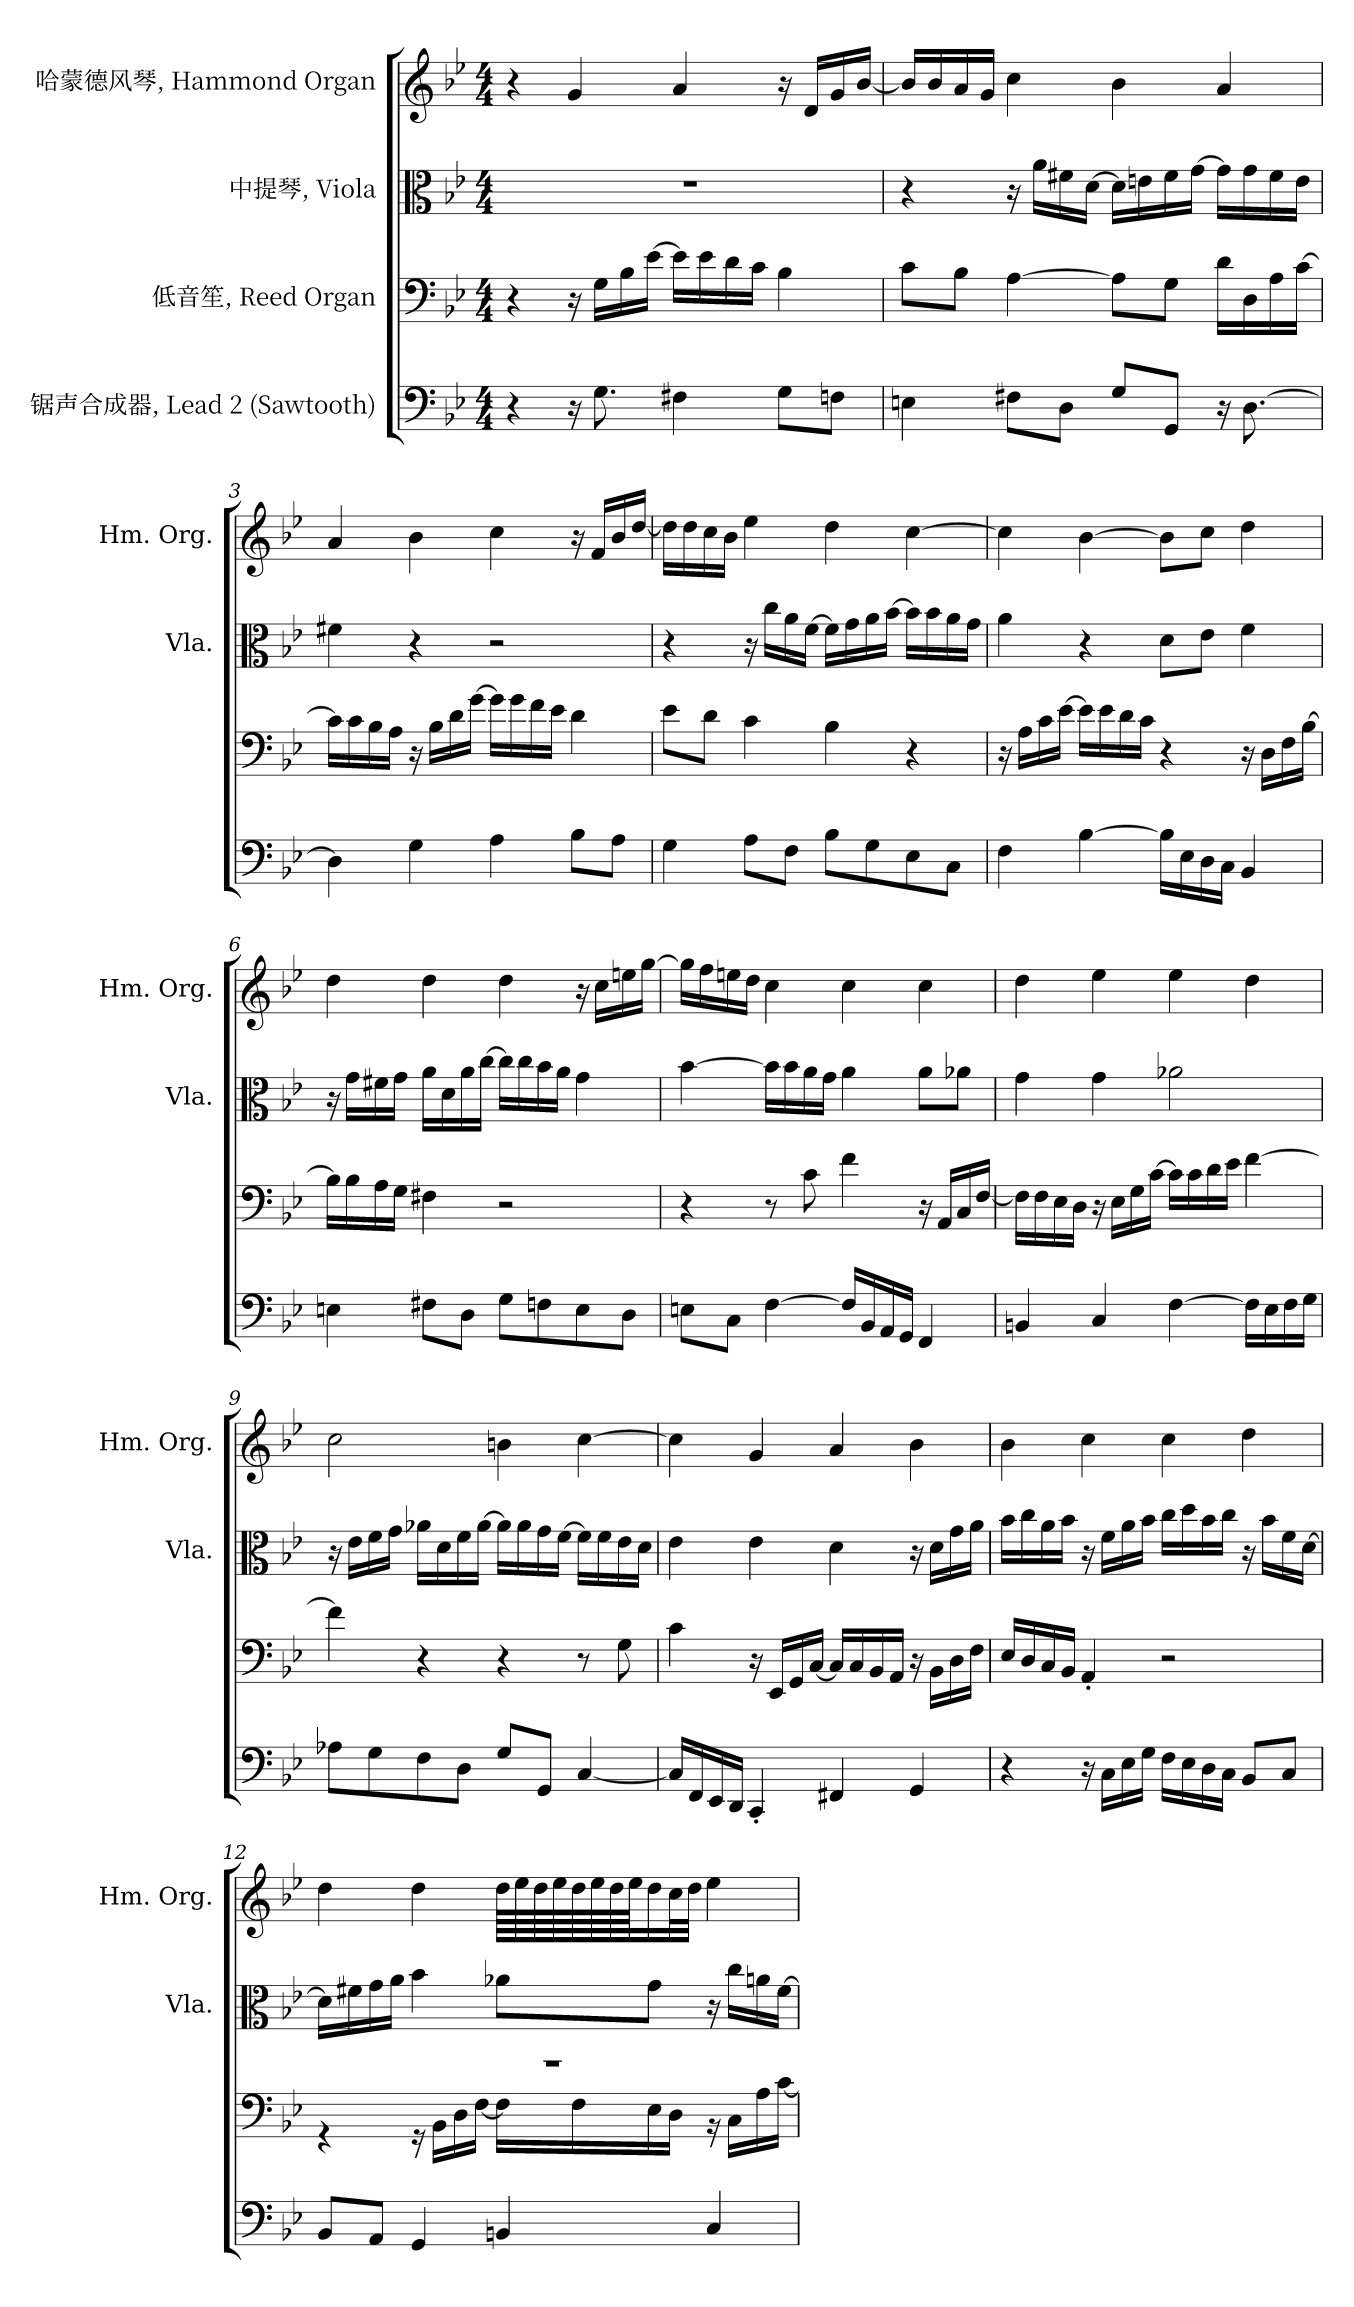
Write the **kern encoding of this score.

**kern	**kern	**kern	**kern
*part4	*part3	*part2	*part1
*staff4	*staff3	*staff2	*staff1
*I"锯声合成器, Lead 2 (Sawtooth)	*I"低音笙, Reed Organ	*I"中提琴, Viola	*I"哈蒙德风琴, Hammond Organ
*	*	*I'Vla.	*I'Hm. Org.
*clefF4	*clefF4	*clefC3	*clefG2
*k[b-e-]	*k[b-e-]	*k[b-e-]	*k[b-e-]
*M4/4	*M4/4	*M4/4	*M4/4
*MM67	*MM67	*MM67	*MM67
=1	=1	=1	=1
4r	4r	1r	4r
16r	16r	.	4g/
8.G\	16G\LL	.	.
.	16B-\	.	.
.	[16e-\JJ	.	.
4F#X\	16e-\LL]	.	4a/
.	16e-\	.	.
.	16d\	.	.
.	16c\JJ	.	.
8G\L	4B-\	.	16r
.	.	.	16d/LL
8Fn\J	.	.	16g/
.	.	.	[16b-/JJ
!!LO:LB:g=z
=2	=2	=2	=2
4En\	8c\L	4r	16b-/LL]
.	.	.	16b-/
.	8B-\J	.	16a/
.	.	.	16g/JJ
8F#X\L	[4A\	16r	4cc\
.	.	16a\LL	.
8D\J	.	16f#X\	.
.	.	[16d\JJ	.
8G/L	8A\L]	16d\LL]	4b-\
.	.	16en\	.
8GG/J	8G\J	16f#\	.
.	.	[16g\JJ	.
16r	16d\LL	16g\LL]	4a/
[8.D\	16D\	16g\	.
.	16A\	16f#\	.
.	[16c\JJ	16e\JJ	.
=3	=3	=3	=3
4D\]	16c\LL]	4f#X\	4a/
.	16c\	.	.
.	16B-\	.	.
.	16A\JJ	.	.
4G\	16r	4r	4b-\
.	16B-\LL	.	.
.	16d\	.	.
.	[16g\JJ	.	.
4A\	16g\LL]	2r	4cc\
.	16g\	.	.
.	16f\	.	.
.	16e-\JJ	.	.
8B-\L	4d\	.	16r
.	.	.	16f/LL
8A\J	.	.	16b-/
.	.	.	[16dd/JJ
!!LO:LB:g=z
=4	=4	=4	=4
4G\	8e-\L	4r	16dd\LL]
.	.	.	16dd\
.	8d\J	.	16cc\
.	.	.	16b-\JJ
8A\L	4c\	16r	4ee-\
.	.	16cc\LL	.
8F\J	.	16a\	.
.	.	[16f\JJ	.
8B-\L	4B-\	16f\LL]	4dd\
.	.	16g\	.
8G\	.	16a\	.
.	.	[16b-\JJ	.
8E-\	4r	16b-\LL]	[4cc\
.	.	16b-\	.
8C\J	.	16a\	.
.	.	16g\JJ	.
=5	=5	=5	=5
4F\	16r	4a\	4cc\]
.	16A\LL	.	.
.	16c\	.	.
.	[16e-\JJ	.	.
[4B-\	16e-\LL]	4r	[4b-\
.	16e-\	.	.
.	16d\	.	.
.	16c\JJ	.	.
16B-\LL]	4r	8d\L	8b-\L]
16E-\	.	.	.
16D\	.	8e-\J	8cc\J
16C\JJ	.	.	.
4BB-/	16r	4f\	4dd\
.	16D\LL	.	.
.	16F\	.	.
.	[16B-\JJ	.	.
!!LO:PB:g=z
=6	=6	=6	=6
4En\	16B-\LL]	16r	4dd\
.	16B-\	16g\LL	.
.	16A\	16f#X\	.
.	16G\JJ	16g\JJ	.
8F#X\L	4F#X\	16a\LL	4dd\
.	.	16d\	.
8D\J	.	16a\	.
.	.	[16cc\JJ	.
8G\L	2r	16cc\LL]	4dd\
.	.	16cc\	.
8Fn\	.	16b-\	.
.	.	16a\JJ	.
8E\	.	4g\	16r
.	.	.	16cc\LL
8D\J	.	.	16een\
.	.	.	[16gg\JJ
=7	=7	=7	=7
8En\L	4r	[4b-\	16gg\LL]
.	.	.	16ff\
8C\J	.	.	16een\
.	.	.	16dd\JJ
[4F\	8r	16b-\LL]	4cc\
.	.	16b-\	.
.	8c\	16a\	.
.	.	16g\JJ	.
16F/LL]	4f\	4a\	4cc\
16BB-/	.	.	.
16AA/	.	.	.
16GG/JJ	.	.	.
4FF/	16r	8a\L	4cc\
.	16AA/LL	.	.
.	16C/	8a-X\J	.
.	[16F/JJ	.	.
!!LO:LB:g=z
=8	=8	=8	=8
4BBn/	16F\LL]	4g\	4dd\
.	16F\	.	.
.	16E-\	.	.
.	16D\JJ	.	.
4C/	16r	4g\	4ee-\
.	16E-\LL	.	.
.	16G\	.	.
.	[16c\JJ	.	.
[4F\	16c\LL]	2a-X\	4ee-\
.	16c\	.	.
.	16d\	.	.
.	16e-\JJ	.	.
16F\LL]	[4f\	.	4dd\
16E-\	.	.	.
16F\	.	.	.
16G\JJ	.	.	.
=9	=9	=9	=9
8A-X\L	4f\]	16r	2cc\
.	.	16e-\LL	.
8G\	.	16f\	.
.	.	16g\JJ	.
8F\	4r	16a-X\LL	.
.	.	16d\	.
8D\J	.	16f\	.
.	.	[16a-\JJ	.
8G/L	4r	16a-\LL]	4bn\
.	.	16a-\	.
8GG/J	.	16g\	.
.	.	[16f\JJ	.
[4C/	8r	16f\LL]	[4cc\
.	.	16f\	.
.	8G\	16e-\	.
.	.	16d\JJ	.
!!LO:LB:g=z
=10	=10	=10	=10
16C/LL]	4c\	4e-\	4cc\]
16FF/	.	.	.
16EE-/	.	.	.
16DD/JJ	.	.	.
4CC'/	16r	4e-\	4g/
.	16EE-/LL	.	.
.	16GG/	.	.
.	[16C/JJ	.	.
4FF#X/	16C/LL]	4d\	4a/
.	16C/	.	.
.	16BB-/	.	.
.	16AA/JJ	.	.
4GG/	16r	16r	4b-\
.	16BB-\LL	16d\LL	.
.	16D\	16g\	.
.	16F\JJ	16a\JJ	.
=11	=11	=11	=11
4r	16E-/LL	16b-\LL	4b-\
.	16D/	16cc\	.
.	16C/	16a\	.
.	16BB-/JJ	16b-\JJ	.
16r	4AA'/	16r	4cc\
16C\LL	.	16f\LL	.
16E-\	.	16a\	.
16G\JJ	.	16b-\JJ	.
16F\LL	2r	16cc\LL	4cc\
16E-\	.	16dd\	.
16D\	.	16b-\	.
16C\JJ	.	16cc\JJ	.
8BB-/L	.	16r	4dd\
.	.	16b-\LL	.
8C/J	.	16f\	.
.	.	[16d\JJ	.
!!LO:PB:g=z
=12	=12	=12	=12
*	*^	*	*
8BB-/L	1r	4r	16d\LL]	4dd\
.	.	.	16f#X\	.
8AA/J	.	.	16g\	.
.	.	.	16a\JJ	.
4GG/	.	16r	4b-\	4dd\
.	.	16BB-\LL	.	.
.	.	16D\	.	.
.	.	[16F\JJ	.	.
4BBn/	.	16F\LL]	8a-X\L	64dd\LLLL
.	.	.	.	64ee-\
.	.	.	.	64dd\
.	.	.	.	64ee-\
.	.	16F\	.	64dd\
.	.	.	.	64ee-\
.	.	.	.	64dd\
.	.	.	.	64ee-\JJ
.	.	16E-\	8g\J	16dd\
.	.	16D\JJ	.	32cc\L
.	.	.	.	32dd\JJJ
4C/	.	16r	16r	4ee-\
.	.	16C\LL	16cc\LL	.
.	.	16A\	16an\	.
.	.	[16c\JJ	[16f#\JJ	.
*	*v	*v	*	*
=	=	=	=
*-	*-	*-	*-
